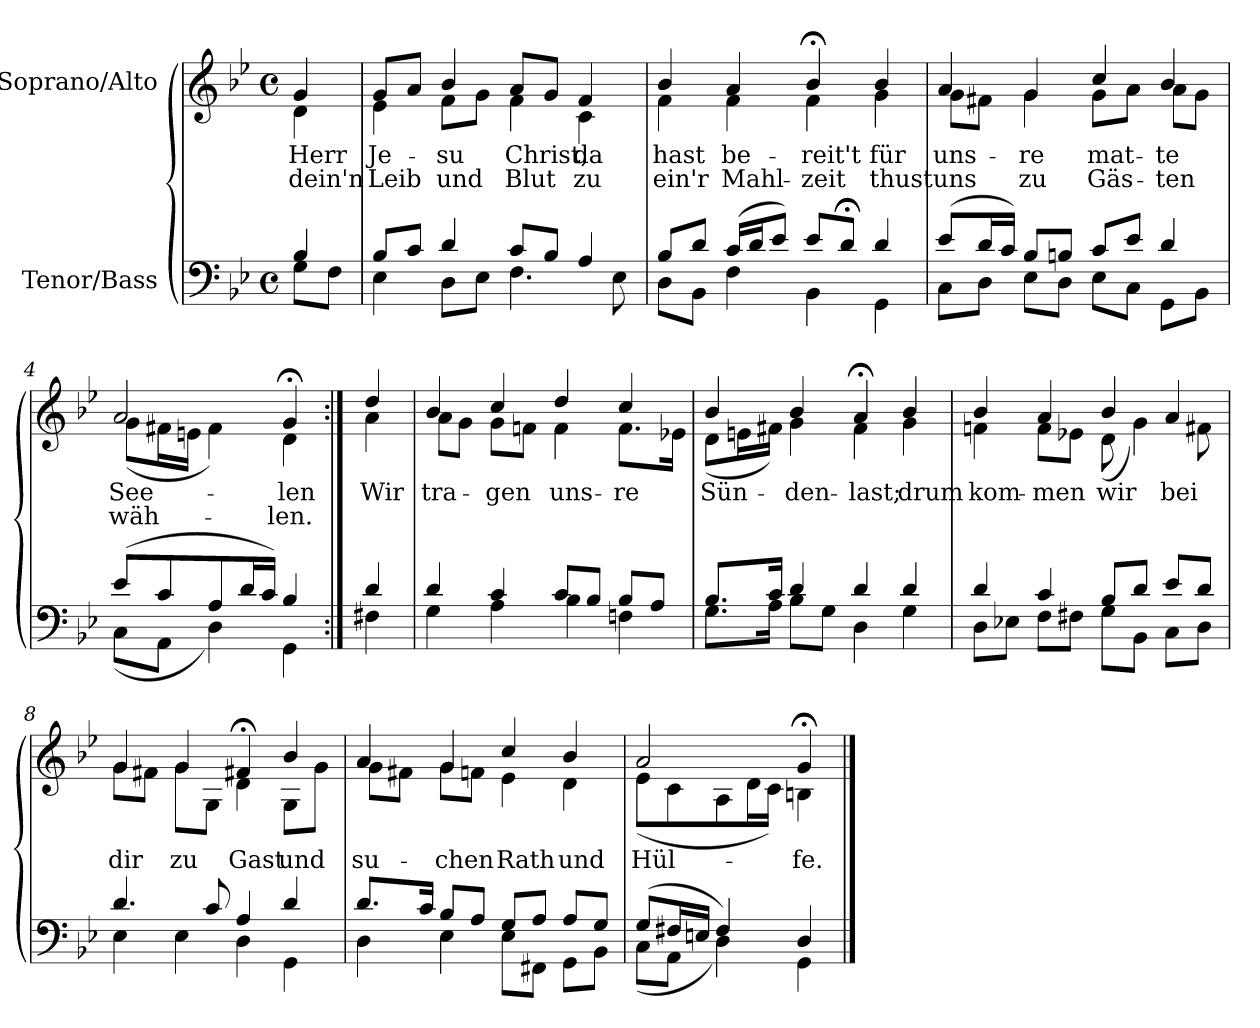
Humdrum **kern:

**kern	**kern	**text	**text
*part2	*part1	*part1	*part1
*staff2	*staff1	*staff1	*staff1
*I"Tenor/Bass	*I"Soprano/Alto	*	*
*clefF4	*clefG2	*	*
*k[b-e-]	*k[b-e-]	*	*
*M4/4	*M4/4	*	*
*met(c)	*met(c)	*	*
=	=	=	=
*^	*	*	*
!	!	!	!LO:LY:b	!LO:LY:b
*	*	*^	*	*
4B-/	8G\L	4g/	4d\	Herr	dein'n
.	8F\J	.	.	.	.
=1	=1	=1	=1	=1	=1
!	!	!	!	!LO:LY:b	!LO:LY:b
8B-/L	4E-\	8g/L	4e-\	Je-	Leib
8c/J	.	8a/J	.	.	.
!	!	!	!	!LO:LY:b	!LO:LY:b
4d/	8D\L	4b-/	8f\L	-su	und
.	8E-\J	.	8g\J	.	.
!	!	!	!	!LO:LY:b	!LO:LY:b
8c/L	4.F\	8a/L	4f\	Christ,	Blut
8B-/J	.	8g/J	.	.	.
!	!	!	!	!LO:LY:b	!LO:LY:b
4A/	.	4f/	4c\	da	zu
.	8E-\	.	.	.	.
=2	=2	=2	=2	=2	=2
!	!	!	!	!LO:LY:b	!LO:LY:b
8B-/L	8D\L	4b-/	4f\	hast	ein'r
8d/J	8BB-\J	.	.	.	.
!	!	!	!	!LO:LY:b	!LO:LY:b
(16c/LL	4F\	4a/	4f\	be-	Mahl-
16d/J	.	.	.	.	.
8e-/J)	.	.	.	.	.
!	!	!	!	!LO:LY:b	!LO:LY:b
8e-/L	4BB-\	4b-;</	4f\	-reit't	-zeit
8d;</J	.	.	.	.	.
!	!	!	!	!LO:LY:b	!LO:LY:b
4d/	4GG\	4b-/	4g\	für	thust
=3	=3	=3	=3	=3	=3
!	!	!	!	!LO:LY:b	!LO:LY:b
(8e-/L	8C\L	4a/	8g\L	uns-	uns
16d/L	8D\J	.	8f#X\J	.	.
16c/JJ)	.	.	.	.	.
!	!	!	!	!LO:LY:b	!LO:LY:b
8B-/L	8E-\L	4g/	4g\	-re	zu
8Bn/J	8D\J	.	.	.	.
!	!	!	!	!LO:LY:b	!LO:LY:b
8c/L	8E-\L	4cc/	8g\L	mat-	Gäs-
8e-/J	8C\J	.	8a\J	.	.
!	!	!	!	!LO:LY:b	!LO:LY:b
4d/	8GG\L	4b-/	8a\L	-te	-ten
.	8BB-\J	.	8g\J	.	.
=4	=4	=4	=4	=4	=4
!	!	!	!	!LO:LY:b	!LO:LY:b
(8e-/L	(8C\L	2a/	(8g\L	See-	wäh-
8c/	8AA\J	.	16f#X\L	.	.
.	.	.	16en\JJ	.	.
8A/	4D\)	.	4f#\)	.	.
16d/L	.	.	.	.	.
16c/JJ)	.	.	.	.	.
!	!	!	!	!LO:LY:b	!LO:LY:b
4B-/	4GG\	4g;</	4d\	-len	-len.
!!LO:LB:g=z	!!
=4X1:|!	=4X1:|!	=4X1:|!	=4X1:|!	=4X1:|!	=4X1:|!
!	!	!	!	!LO:LY:b	!
4d/	4F#X\	4dd/	4a\	Wir	.
=5	=5	=5	=5	=5	=5
!	!	!	!	!LO:LY:b	!
4d/	4G\	4b-/	8a\L	tra-	.
.	.	.	8g\J	.	.
!	!	!	!	!LO:LY:b	!
4c/	4A\	4cc/	8g\L	-gen	.
.	.	.	8fn\J	.	.
!	!	!	!	!LO:LY:b	!
8c/L	4B-\	4dd/	4f\	uns-	.
8B-/J	.	.	.	.	.
!	!	!	!	!LO:LY:b	!
8B-/L	4Fn\	4cc/	8.f\L	-re	.
8A/J	.	.	.	.	.
.	.	.	16e-X\Jk	.	.
=6	=6	=6	=6	=6	=6
!	!	!	!	!LO:LY:b	!
8.B-/L	8.G\L	4b-/	(8d\L	Sün-	.
.	.	.	16en\L	.	.
16c/Jk	16A\Jk	.	16f#X\JJ)	.	.
!	!	!	!	!LO:LY:b	!
4d/	8B-\L	4b-/	4g\	-den-	.
.	8G\J	.	.	.	.
!	!	!	!	!LO:LY:b	!
4d/	4D\	4a;</	4f#\	-last;	.
!	!	!	!	!LO:LY:b	!
4d/	4G\	4b-/	4g\	drum	.
=7	=7	=7	=7	=7	=7
!	!	!	!	!LO:LY:b	!
4d/	8D\L	4b-/	4fn\	kom-	.
.	8E-X\J	.	.	.	.
!	!	!	!	!LO:LY:b	!
4c/	8F\L	4a/	8f\L	-men	.
.	8F#X\J	.	8e-X\J	.	.
!	!	!	!	!LO:LY:b	!
8B-/L	8G\L	4b-/	(8d\	wir	.
8d/J	8BB-\J	.	4g\)	.	.
!	!	!	!	!LO:LY:b	!
8e-/L	8C\L	4a/	.	bei	.
8d/J	8D\J	.	8f#X\	.	.
!!LO:LB:g=z	!!
=8	=8	=8	=8	=8	=8
!	!	!	!	!LO:LY:b	!
4.d/	4E-\	4g/	8g\L	dir	.
.	.	.	8f#X\J	.	.
!	!	!	!	!LO:LY:b	!
.	4E-\	4g/	8g\L	zu	.
8c/	.	.	8G\J	.	.
!	!	!	!	!LO:LY:b	!
4A/	4D\	4f#X;</	4d\	Gast	.
!	!	!	!	!LO:LY:b	!
4d/	4GG\	4b-/	8G\L	und	.
.	.	.	8g\J	.	.
=9	=9	=9	=9	=9	=9
!	!	!	!	!LO:LY:b	!
8.d/L	4D\	4a/	8g\L	su-	.
.	.	.	8f#X\J	.	.
16c/Jk	.	.	.	.	.
!	!	!	!	!LO:LY:b	!
8B-/L	4E-\	4g/	8g\L	-chen	.
8A/J	.	.	8fn\J	.	.
!	!	!	!	!LO:LY:b	!
8G/L	8E-\L	4cc/	4e-\	Rath	.
8A/J	8FF#X\J	.	.	.	.
!	!	!	!	!LO:LY:b	!
8A/L	8GG\L	4b-/	4d\	und	.
8G/J	8BB-\J	.	.	.	.
=10	=10	=10	=10	=10	=10
!	!	!	!	!LO:LY:b	!
(8G/L	(8C\L	2a/	(8e-\L	Hül-	.
16F#X/L	8AA\J	.	8c\	.	.
16En/JJ	.	.	.	.	.
4F#/)	4D\)	.	8A\	.	.
.	.	.	16d\L	.	.
.	.	.	16c\JJ)	.	.
!	!	!	!	!LO:LY:b	!
4D/	4GG\	4g;</	4Bn\	-fe.	.
*v	*v	*	*	*	*
*	*v	*v	*	*
==	==	==	==
*-	*-	*-	*-
